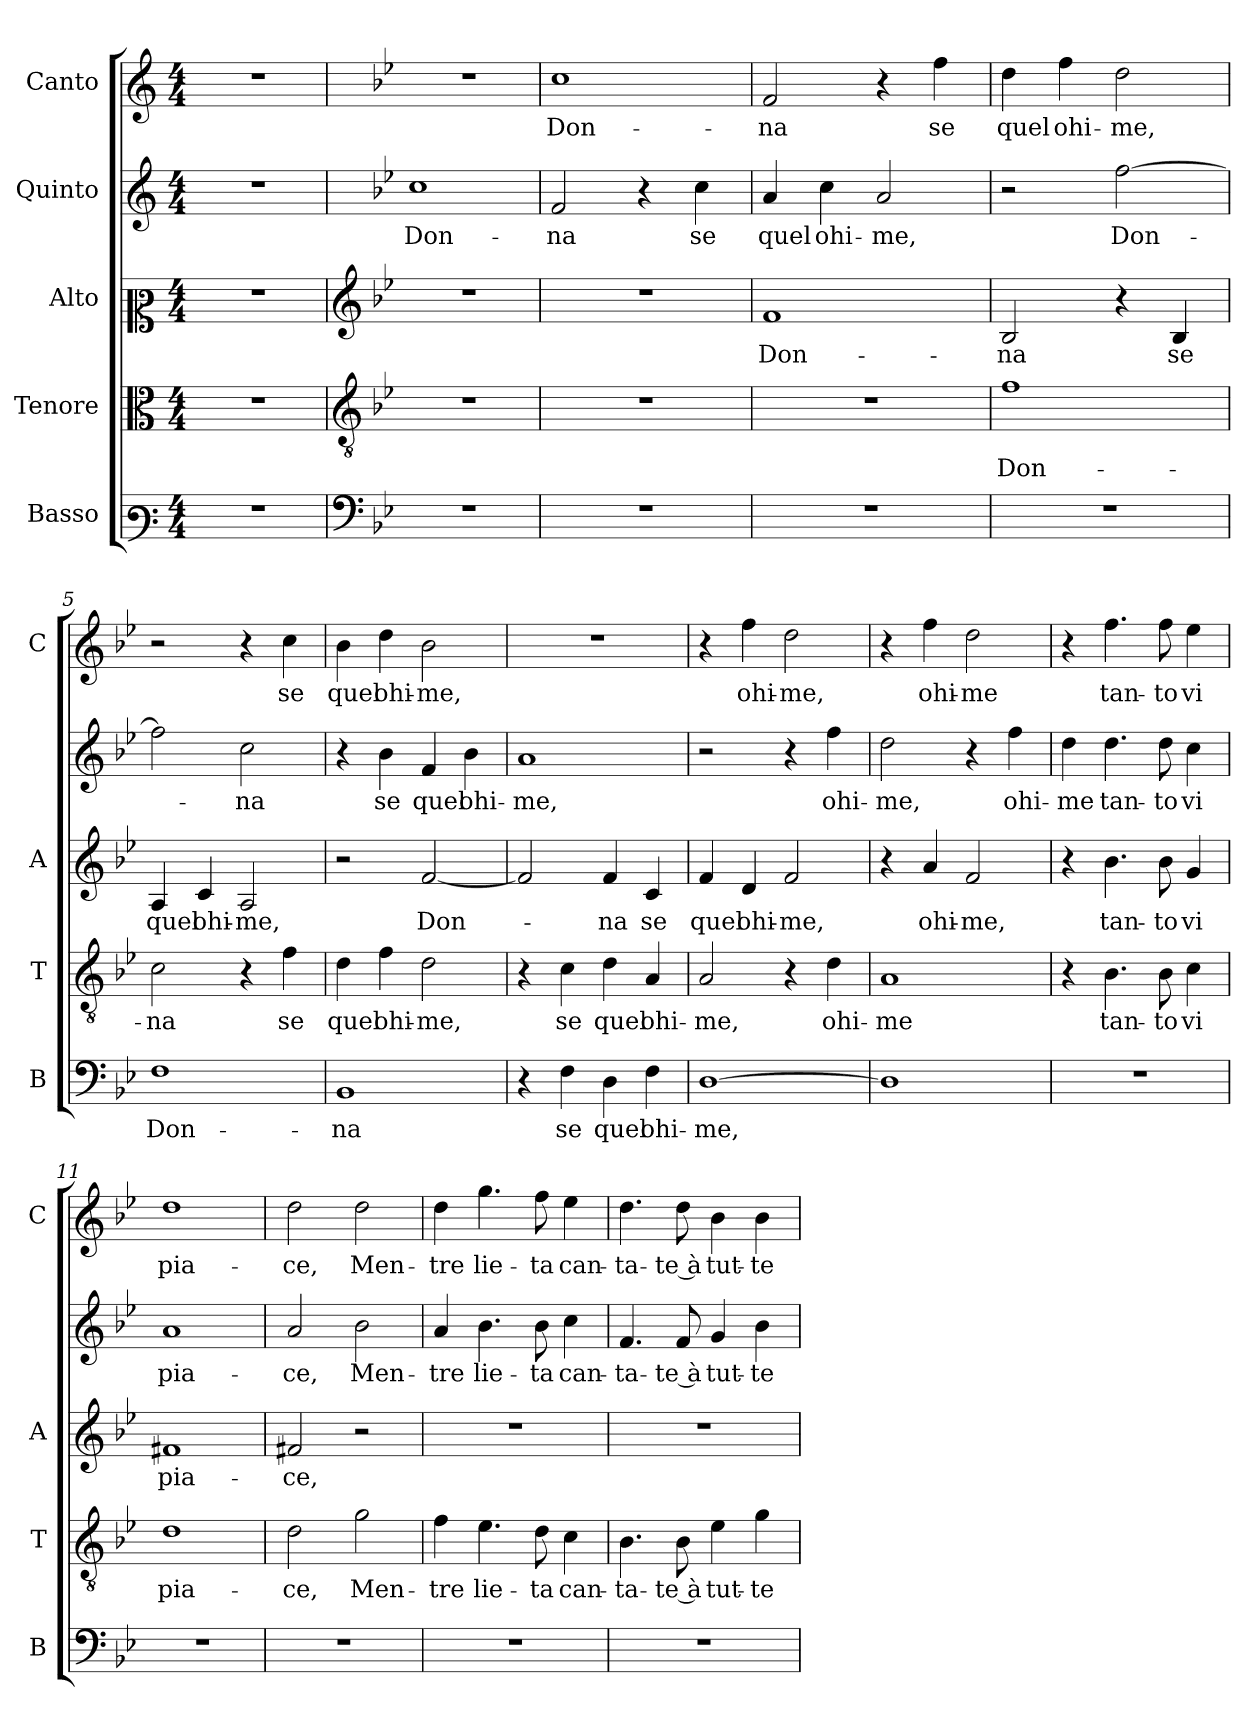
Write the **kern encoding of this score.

**kern	**text	**kern	**text	**kern	**text	**kern	**text	**kern	**text
*part5	*part5	*part4	*part4	*part3	*part3	*part2	*part2	*part1	*part1
*staff5	*staff5	*staff4	*staff4	*staff3	*staff3	*staff2	*staff2	*staff1	*staff1
*I"Basso	*	*I"Tenore	*	*I"Alto	*	*I"Quinto	*	*I"Canto	*
*I'B	*	*I'T	*	*I'A	*	*	*	*I'C	*
*clefF3	*	*clefC3	*	*clefC2	*	*clefG2	*	*clefG2	*
*k[]	*	*k[]	*	*k[]	*	*k[]	*	*k[]	*
*C:	*	*C:	*	*C:	*	*C:	*	*C:	*
*M4/4	*	*M4/4	*	*M4/4	*	*M4/4	*	*M4/4	*
=	=	=	=	=	=	=	=	=	=
1r	.	1r	.	1r	.	1r	.	1r	.
=1	=1	=1	=1	=1	=1	=1	=1	=1	=1
*clefF4	*	*clefGv2	*	*clefG2	*	*	*	*	*
*k[b-e-]	*	*k[b-e-]	*	*k[b-e-]	*	*k[b-e-]	*	*k[b-e-]	*
*B-:	*	*B-:	*	*B-:	*	*B-:	*	*B-:	*
!	!	!	!	!	!	!	!LO:LY:b	!	!
1r	.	1r	.	1r	.	1cc	Don-	1r	.
=2	=2	=2	=2	=2	=2	=2	=2	=2	=2
!	!	!	!	!	!	!	!LO:LY:b	!	!LO:LY:b
1r	.	1r	.	1r	.	2f/	-na	1cc	Don-
.	.	.	.	.	.	4r	.	.	.
!	!	!	!	!	!	!	!LO:LY:b	!	!
.	.	.	.	.	.	4cc\	se	.	.
=3	=3	=3	=3	=3	=3	=3	=3	=3	=3
!	!	!	!	!	!LO:LY:b	!	!LO:LY:b	!	!LO:LY:b
1r	.	1r	.	1f	Don-	4a/	quel	2f/	-na
!	!	!	!	!	!	!	!LO:LY:b	!	!
.	.	.	.	.	.	4cc\	ohi-	.	.
!	!	!	!	!	!	!	!LO:LY:b	!	!
.	.	.	.	.	.	2a/	-me,	4r	.
!	!	!	!	!	!	!	!	!	!LO:LY:b
.	.	.	.	.	.	.	.	4ff\	se
=4	=4	=4	=4	=4	=4	=4	=4	=4	=4
!	!	!	!LO:LY:b	!	!LO:LY:b	!	!	!	!LO:LY:b
1r	.	1f	Don-	2B-/	-na	2r	.	4dd\	quel
!	!	!	!	!	!	!	!	!	!LO:LY:b
.	.	.	.	.	.	.	.	4ff\	ohi-
!	!	!	!	!	!	!	!LO:LY:b	!	!LO:LY:b
.	.	.	.	4r	.	[2ff\	Don-	2dd\	-me,
!	!	!	!	!	!LO:LY:b	!	!	!	!
.	.	.	.	4B-/	se	.	.	.	.
=5	=5	=5	=5	=5	=5	=5	=5	=5	=5
!	!LO:LY:b	!	!LO:LY:b	!	!LO:LY:b	!	!	!	!
1F	Don-	2c\	-na	4A/	quel	2ff\]	.	2r	.
!	!	!	!	!	!LO:LY:b	!	!	!	!
.	.	.	.	4c/	ohi-	.	.	.	.
!	!	!	!	!	!LO:LY:b	!	!LO:LY:b	!	!
.	.	4r	.	2A/	-me,	2cc\	-na	4r	.
!	!	!	!LO:LY:b	!	!	!	!	!	!LO:LY:b
.	.	4f\	se	.	.	.	.	4cc\	se
=6	=6	=6	=6	=6	=6	=6	=6	=6	=6
!	!LO:LY:b	!	!LO:LY:b	!	!	!	!	!	!LO:LY:b
1BB-	-na	4d\	quel	2r	.	4r	.	4b-\	quel
!	!	!	!LO:LY:b	!	!	!	!LO:LY:b	!	!LO:LY:b
.	.	4f\	ohi-	.	.	4b-\	se	4dd\	ohi-
!	!	!	!LO:LY:b	!	!LO:LY:b	!	!LO:LY:b	!	!LO:LY:b
.	.	2d\	-me,	[2f/	Don-	4f/	quel	2b-\	-me,
!	!	!	!	!	!	!	!LO:LY:b	!	!
.	.	.	.	.	.	4b-\	ohi-	.	.
!!LO:LB:g=z
=7	=7	=7	=7	=7	=7	=7	=7	=7	=7
!	!	!	!	!	!	!	!LO:LY:b	!	!
4r	.	4r	.	2f/]	.	1a	-me,	1r	.
!	!LO:LY:b	!	!LO:LY:b	!	!	!	!	!	!
4F\	se	4c\	se	.	.	.	.	.	.
!	!LO:LY:b	!	!LO:LY:b	!	!LO:LY:b	!	!	!	!
4D\	quel	4d\	quel	4f/	-na	.	.	.	.
!	!LO:LY:b	!	!LO:LY:b	!	!LO:LY:b	!	!	!	!
4F\	ohi-	4A/	ohi-	4c/	se	.	.	.	.
=8	=8	=8	=8	=8	=8	=8	=8	=8	=8
!	!LO:LY:b	!	!LO:LY:b	!	!LO:LY:b	!	!	!	!
[1D	-me,	2A/	-me,	4f/	quel	2r	.	4r	.
!	!	!	!	!	!LO:LY:b	!	!	!	!LO:LY:b
.	.	.	.	4d/	ohi-	.	.	4ff\	ohi-
!	!	!	!	!	!LO:LY:b	!	!	!	!LO:LY:b
.	.	4r	.	2f/	-me,	4r	.	2dd\	-me,
!	!	!	!LO:LY:b	!	!	!	!LO:LY:b	!	!
.	.	4d\	ohi-	.	.	4ff\	ohi-	.	.
=9	=9	=9	=9	=9	=9	=9	=9	=9	=9
!	!	!	!LO:LY:b	!	!	!	!LO:LY:b	!	!
1D]	.	1A	-me	4r	.	2dd\	-me,	4r	.
!	!	!	!	!	!LO:LY:b	!	!	!	!LO:LY:b
.	.	.	.	4a/	ohi-	.	.	4ff\	ohi-
!	!	!	!	!	!LO:LY:b	!	!	!	!LO:LY:b
.	.	.	.	2f/	-me,	4r	.	2dd\	-me
!	!	!	!	!	!	!	!LO:LY:b	!	!
.	.	.	.	.	.	4ff\	ohi-	.	.
=10	=10	=10	=10	=10	=10	=10	=10	=10	=10
!	!	!	!	!	!	!	!LO:LY:b	!	!
1r	.	4r	.	4r	.	4dd\	-me	4r	.
!	!	!	!LO:LY:b	!	!LO:LY:b	!	!LO:LY:b	!	!LO:LY:b
.	.	4.B-\	tan-	4.b-\	tan-	4.dd\	tan-	4.ff\	tan-
!	!	!	!LO:LY:b	!	!LO:LY:b	!	!LO:LY:b	!	!LO:LY:b
.	.	8B-\	-to	8b-\	-to	8dd\	-to	8ff\	-to
!	!	!	!LO:LY:b	!	!LO:LY:b	!	!LO:LY:b	!	!LO:LY:b
.	.	4c\	vi	4g/	vi	4cc\	vi	4ee-\	vi
=11	=11	=11	=11	=11	=11	=11	=11	=11	=11
!	!	!	!LO:LY:b	!	!LO:LY:b	!	!LO:LY:b	!	!LO:LY:b
1r	.	1d	pia-	1f#X	pia-	1a	pia-	1dd	pia-
=12	=12	=12	=12	=12	=12	=12	=12	=12	=12
!	!	!	!LO:LY:b	!	!LO:LY:b	!	!LO:LY:b	!	!LO:LY:b
1r	.	2d\	-ce,	2f#X/	-ce,	2a/	-ce,	2dd\	-ce,
!	!	!	!LO:LY:b	!	!	!	!LO:LY:b	!	!LO:LY:b
.	.	2g\	Men-	2r	.	2b-\	Men-	2dd\	Men-
=13	=13	=13	=13	=13	=13	=13	=13	=13	=13
!	!	!	!LO:LY:b	!	!	!	!LO:LY:b	!	!LO:LY:b
1r	.	4f\	-tre	1r	.	4a/	-tre	4dd\	-tre
!	!	!	!LO:LY:b	!	!	!	!LO:LY:b	!	!LO:LY:b
.	.	4.e-\	lie-	.	.	4.b-\	lie-	4.gg\	lie-
!	!	!	!LO:LY:b	!	!	!	!LO:LY:b	!	!LO:LY:b
.	.	8d\	-ta	.	.	8b-\	-ta	8ff\	-ta
!	!	!	!LO:LY:b	!	!	!	!LO:LY:b	!	!LO:LY:b
.	.	4c\	can-	.	.	4cc\	can-	4ee-\	can-
=14	=14	=14	=14	=14	=14	=14	=14	=14	=14
!	!	!	!LO:LY:b	!	!	!	!LO:LY:b	!	!LO:LY:b
1r	.	4.B-\	-ta-	1r	.	4.f/	-ta-	4.dd\	-ta-
!	!	!	!LO:LY:b	!	!	!	!LO:LY:b	!	!LO:LY:b
.	.	8B-\	-te à	.	.	8f/	-te à	8dd\	-te à
!	!	!	!LO:LY:b	!	!	!	!LO:LY:b	!	!LO:LY:b
.	.	4e-\	tut-	.	.	4g/	tut-	4b-\	tut-
!	!	!	!LO:LY:b	!	!	!	!LO:LY:b	!	!LO:LY:b
.	.	4g\	-te	.	.	4b-\	-te	4b-\	-te
=	=	=	=	=	=	=	=	=	=
*-	*-	*-	*-	*-	*-	*-	*-	*-	*-
